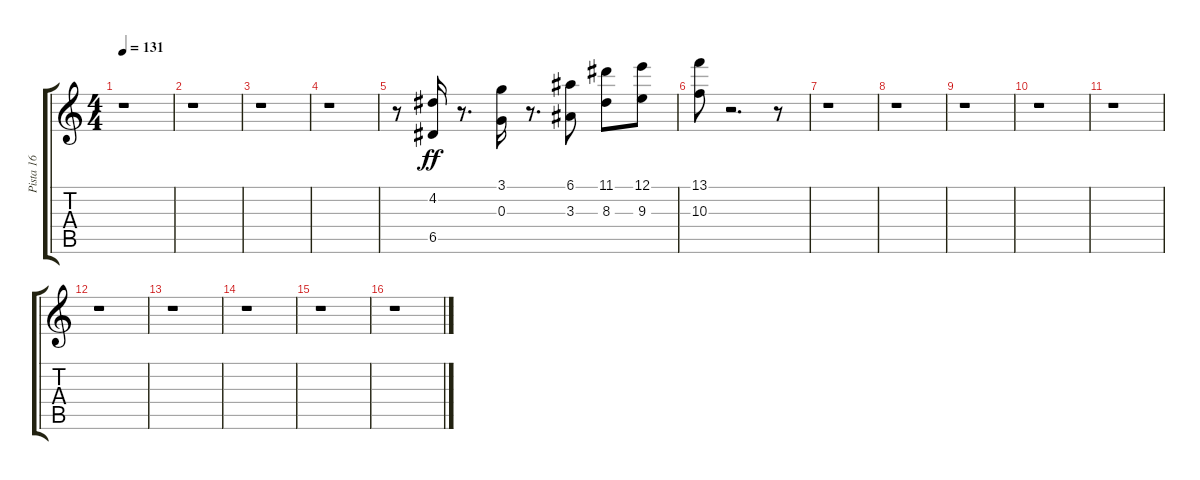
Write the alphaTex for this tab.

\track ("Pista 16" "Pista 16") {instrument distortionguitar}
\staff {score tabs}
\tuning (E4 B3 G3 D3 A2 E2) {hide}
\ts (4 4)
\tempo 131
\clef g2
\ks c
r.1{dy f} |
r.1 |
r.1 |
r.1 |
r.8 (4.2 6.5).16{dy ff} r.8{d} (3.1 0.3).16 r.8{d} (6.1 3.3).8 (11.1 8.3).8 (12.1 9.3).8 |
(13.1 10.3).8 r.2{d} r.8 |
r.1 |
r.1 |
r.1 |
r.1 |
r.1 |
r.1 |
r.1 |
r.1 |
r.1 |
r.1
